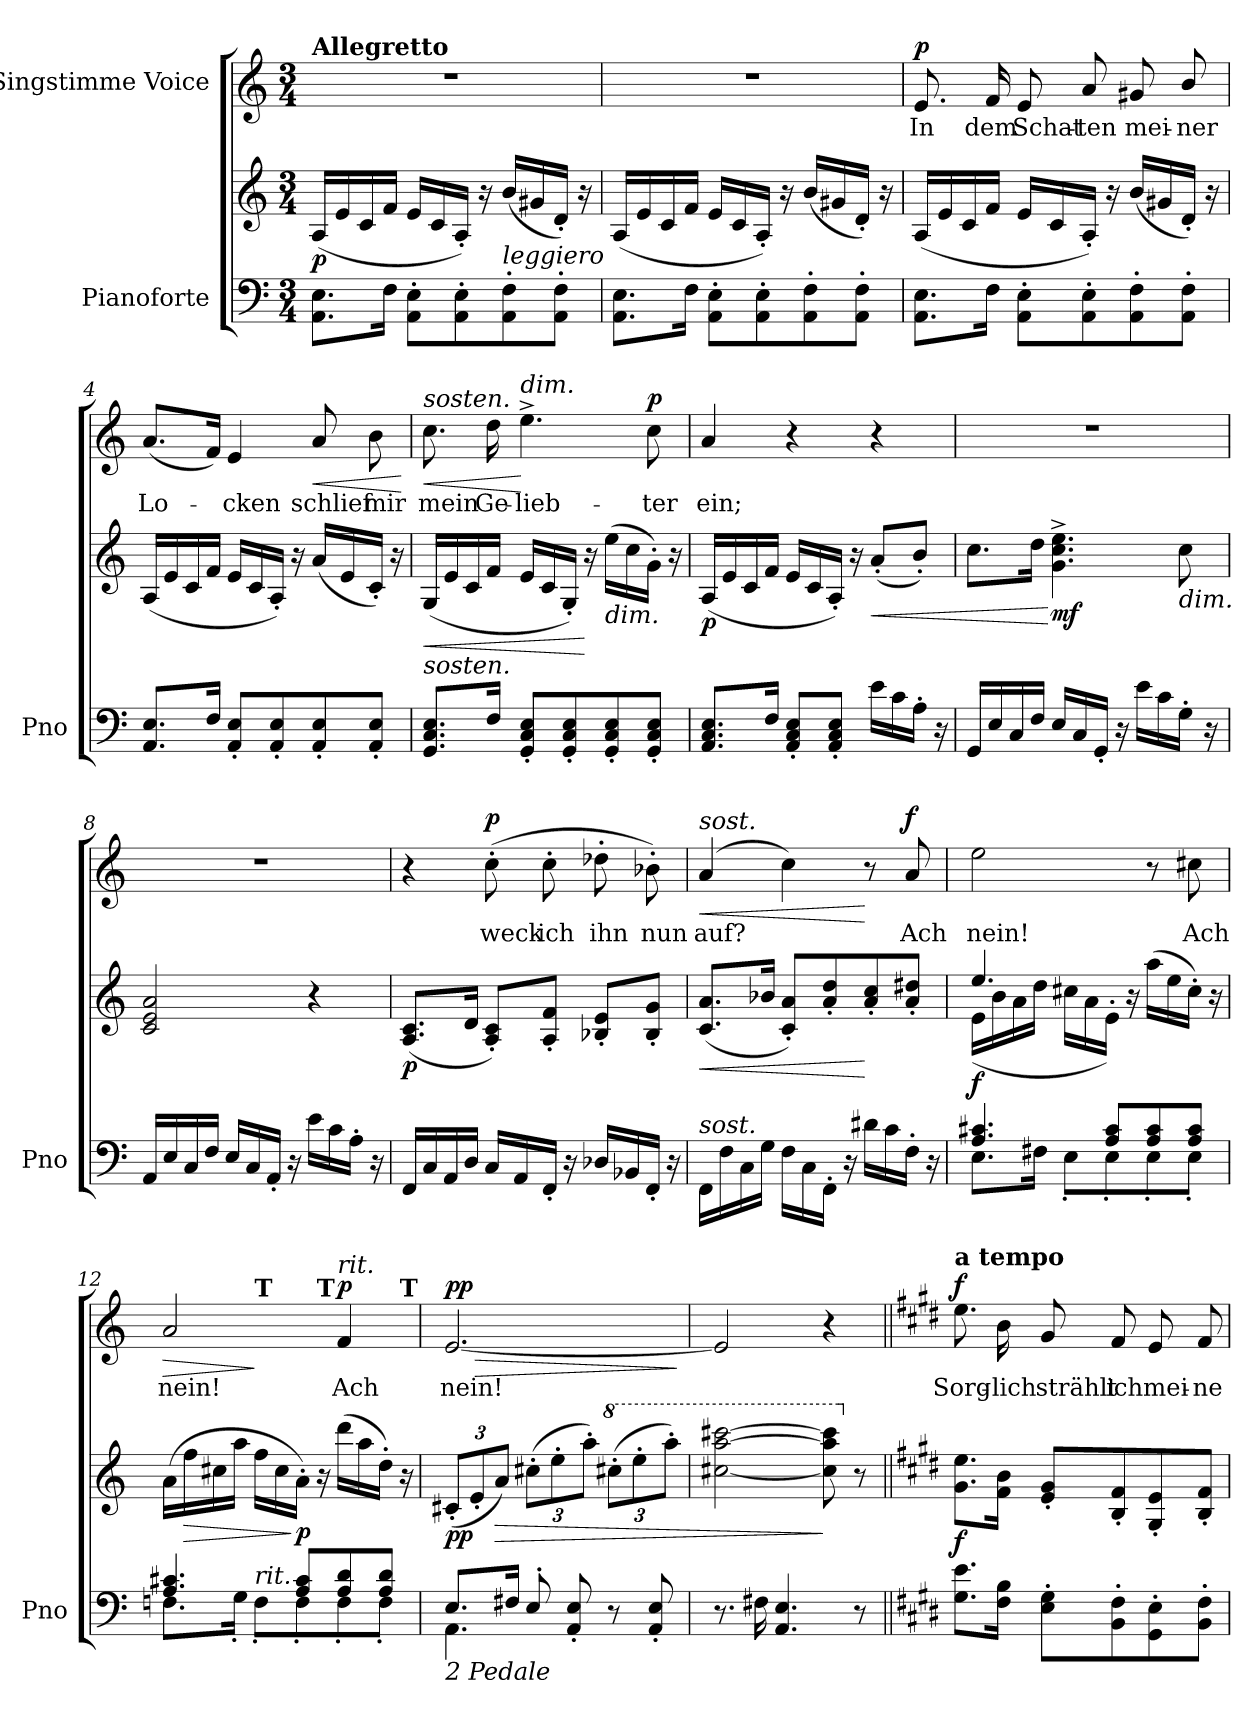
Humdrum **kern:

**kern	**kern	**dynam	**kern	**text	**dynam
*part2	*part2	*part2	*part1	*part1	*part1
*staff3	*staff2	*staff2/3	*staff1	*staff1	*staff1
*I"Pianoforte	*	*	*I"Singstimme Voice	*	*
*I'Pno	*	*	*	*	*
*clefF4	*clefG2	*	*clefG2	*	*
*k[]	*k[]	*	*k[]	*	*
*M3/4	*M3/4	*	*M3/4	*	*
=1	=1	=1	=1	=1	=1
!	!	!	!LO:TX:a:B:t=Allegretto	!	!
!	!	!LO:DY:b	!	!	!
8.AA\ 8.E\L	(<16A/LL	p	2.r	.	.
.	16e/	.	.	.	.
.	16c/	.	.	.	.
16F\Jk	16f/JJ	.	.	.	.
8AA\' 8E\'L	16e/LL	.	.	.	.
.	16c/	.	.	.	.
8AA\' 8E\'	16A'/JJ)	.	.	.	.
.	16r	.	.	.	.
!LO:TX:a:i:t=leggiero	!	!	!	!	!
8AA\' 8F\'	(<16b/LL	.	.	.	.
.	16g#X/	.	.	.	.
8AA\' 8F\'J	16d'/JJ)	.	.	.	.
.	16r	.	.	.	.
=2	=2	=2	=2	=2	=2
8.AA\ 8.E\L	(<16A/LL	.	2.r	.	.
.	16e/	.	.	.	.
.	16c/	.	.	.	.
16F\Jk	16f/JJ	.	.	.	.
8AA\' 8E\'L	16e/LL	.	.	.	.
.	16c/	.	.	.	.
8AA\' 8E\'	16A'/JJ)	.	.	.	.
.	16r	.	.	.	.
8AA\' 8F\'	(<16b/LL	.	.	.	.
.	16g#X/	.	.	.	.
8AA\' 8F\'J	16d'/JJ)	.	.	.	.
.	16r	.	.	.	.
=3	=3	=3	=3	=3	=3
!	!	!	!	!LO:LY:b	!LO:DY:a
8.AA\ 8.E\L	(<16A/LL	.	8.e/	In	p
.	16e/	.	.	.	.
.	16c/	.	.	.	.
!	!	!	!	!LO:LY:b	!
16F\Jk	16f/JJ	.	16f/	dem	.
!	!	!	!	!LO:LY:b	!
8AA\' 8E\'L	16e/LL	.	8e/	Schat-	.
.	16c/	.	.	.	.
!	!	!	!	!LO:LY:b	!
8AA\' 8E\'	16A'/JJ)	.	8a/	-ten	.
.	16r	.	.	.	.
!	!	!	!	!LO:LY:b	!
8AA\' 8F\'	(<16b/LL	.	8g#X/	mei-	.
.	16g#X/	.	.	.	.
!	!	!	!	!LO:LY:b	!
8AA\' 8F\'J	16d'/JJ)	.	8b/	-ner	.
.	16r	.	.	.	.
!!LO:LB:g=z
=4	=4	=4	=4	=4	=4
!	!	!	!	!LO:LY:b	!
8.AA/ 8.E/L	(<16A/LL	.	(<8.a/L	Lo-	.
.	16e/	.	.	.	.
.	16c/	.	.	.	.
16F/Jk	16f/JJ	.	16f/Jk)	.	.
!	!	!	!	!LO:LY:b	!
8AA/' 8E/'L	16e/LL	.	4e/	-cken	.
.	16c/	.	.	.	.
8AA/' 8E/'	16A'/JJ)	.	.	.	.
.	16r	.	.	.	.
!	!	!	!	!LO:LY:b	!LO:HP:b
8AA/' 8E/'	(<16a/LL	.	8a/	schlief	<
.	16e/	.	.	.	.
!	!	!	!	!LO:LY:b	!
8AA/' 8E/'J	16c'/JJ)	.	8b\	mir	.
.	16r	.	.	.	.
.	.	.	.	.	[
=5	=5	=5	=5	=5	=5
!	!	!	!LO:TX:a:i:t=sosten.	!	!
!	!LO:TX:b:i:t=sosten.	!	!	!	!
!	!	!LO:HP:b	!	!LO:LY:b	!LO:HP:b
8.GG/ 8.C/ 8.E/L	(<16G/LL	<	8.cc\	mein	<
.	16e/	.	.	.	.
.	16c/	.	.	.	.
!	!	!	!	!LO:LY:b	!
16F/Jk	16f/JJ	.	16dd\	Ge-	.
!	!	!	!LO:TX:a:i:t=dim.	!	!
!	!	!	!	!LO:LY:b	!
8GG/' 8C/' 8E/'L	16e/LL	.	4.ee^\	-lieb-	[
.	16c/	.	.	.	.
8GG/' 8C/' 8E/'	16G'/JJ)	.	.	.	.
.	16r	[	.	.	.
!	!LO:TX:b:i:t=dim.	!	!	!	!
8GG/' 8C/' 8E/'	(>16ee\LL	.	.	.	.
.	16cc\	.	.	.	.
!	!	!	!	!LO:LY:b	!LO:DY:a
8GG/' 8C/' 8E/'J	16g'\JJ)	.	8cc\	-ter	p
.	16r	.	.	.	.
=6	=6	=6	=6	=6	=6
!	!	!LO:DY:b	!	!LO:LY:b	!
8.AA/ 8.C/ 8.E/L	(<16A/LL	p	4a/	ein;	.
.	16e/	.	.	.	.
.	16c/	.	.	.	.
16F/Jk	16f/JJ	.	.	.	.
8AA/' 8C/' 8E/'L	16e/LL	.	4r	.	.
.	16c/	.	.	.	.
8AA/' 8C/' 8E/'J	16A'/JJ)	.	.	.	.
.	16r	.	.	.	.
!	!	!LO:HP:b	!	!	!
16e\LL	(<8a'/L	<	4r	.	.
16c\	.	.	.	.	.
16A'\JJ	8b'/J)	.	.	.	.
16r	.	.	.	.	.
=7	=7	=7	=7	=7	=7
16GG/LL	8.cc\L	.	2.r	.	.
16E/	.	.	.	.	.
16C/	.	.	.	.	.
16F/JJ	16dd\Jk	.	.	.	.
!	!	!LO:DY:n=1:b	!	!	!
16E/LL	4.g\^ 4.cc\^ 4.ee\^	[ mf	.	.	.
16C/	.	.	.	.	.
16GG'/JJ	.	.	.	.	.
16r	.	.	.	.	.
16e\LL	.	.	.	.	.
16c\	.	.	.	.	.
!	!LO:TX:b:i:t=dim.	!	!	!	!
16G'\JJ	8cc\	.	.	.	.
16r	.	.	.	.	.
!!LO:LB:g=z
=8	=8	=8	=8	=8	=8
16AA/LL	2c/ 2e/ 2a/	.	2.r	.	.
16E/	.	.	.	.	.
16C/	.	.	.	.	.
16F/JJ	.	.	.	.	.
16E/LL	.	.	.	.	.
16C/	.	.	.	.	.
16AA'/JJ	.	.	.	.	.
16r	.	.	.	.	.
16e\LL	4r	.	.	.	.
16c\	.	.	.	.	.
16A'\JJ	.	.	.	.	.
16r	.	.	.	.	.
=9	=9	=9	=9	=9	=9
!	!	!LO:DY:b	!	!	!
16FF/LL	(<8.A/ 8.c/L	p	4r	.	.
16C/	.	.	.	.	.
16AA/	.	.	.	.	.
16D/JJ	16d/Jk	.	.	.	.
!	!	!	!	!LO:LY:b	!LO:DY:a
16C/LL	8A/' 8c/'L)	.	(>8cc'\	weck	p
16AA/	.	.	.	.	.
!	!	!	!	!LO:LY:b	!
16FF'/JJ	8A/' 8f/'J	.	8cc'\	ich	.
16r	.	.	.	.	.
!	!	!	!	!LO:LY:b	!
16D-X/LL	8B-X/' 8e/'L	.	8dd-X'\	ihn	.
16BB-X/	.	.	.	.	.
!	!	!	!	!LO:LY:b	!
16FF'/JJ	8B-/' 8g/'J	.	8b-X'\)	nun	.
16r	.	.	.	.	.
=10	=10	=10	=10	=10	=10
!	!	!	!LO:TX:a:i:t=sost.	!	!
!LO:TX:a:i:t=sost.	!	!	!	!	!
!	!	!LO:HP:b	!	!LO:LY:b	!LO:HP:b
16FF\LL	(<8.c/ 8.a/L	<	(>4a/	auf?	<
16F\	.	.	.	.	.
16C\	.	.	.	.	.
16G\JJ	16b-X/Jk	.	.	.	.
16F\LL	8c/' 8a/'L)	.	4cc\)	.	.
16C\	.	.	.	.	.
16FF'\JJ	8a/' 8dd/'	.	.	.	.
16r	.	.	.	.	.
16d#X\LL	8a/' 8cc/'	[	8r	.	[
16c\	.	.	.	.	.
!	!	!	!	!LO:LY:b	!LO:DY:a
16F'\JJ	8a/' 8dd#X/'J	.	8a/	Ach	f
16r	.	.	.	.	.
=11	=11	=11	=11	=11	=11
*^	*^	*	*	*	*
!	!	!	!	!LO:DY:b	!	!LO:LY:b	!
4.A/ 4.c#X/	8.E\L	4.ee/	(>16e\LL	f	2ee\	nein!	.
.	.	.	16b\	.	.	.	.
.	.	.	16a\	.	.	.	.
.	16F#X\Jk	.	16dd\JJ	.	.	.	.
.	8E'\L	.	16cc#X\LL	.	.	.	.
.	.	.	16a\	.	.	.	.
8A/ 8c#/L	8E'\	16ryy	16e'\JJ)	.	.	.	.
.	.	16r	16ryy	.	.	.	.
8A/ 8c#/	8E'\	(>16aa\LL	8.ryy	.	8r	.	.
.	.	16ee\	.	.	.	.	.
!	!	!	!	!	!	!LO:LY:b	!
8A/ 8c#/J	8E'\J	16cc#'\JJ)	.	.	8cc#X\	Ach	.
.	.	16r	16ryy	.	.	.	.
!!LO:LB:g=z
=12	=12	=12	=12	=12	=12	=12	=12
!	!	!	!	!	!	!LO:LY:b	!LO:HP:b
*	*	*	*	*	*^	*	*
*	*	*v	*v	*	*	*^	*	*
4.A/ 4.c#X/	8.Fn\L	(>16a\LL	.	2a/	4reyy	4..ryy	nein!	>
!	!	!	!LO:HP:b	!	!	!	!	!
.	.	16ff\	>	.	.	.	.	.
.	.	16cc#X\	.	.	.	.	.	.
.	16G'\Jk	16aa\JJ	.	.	.	.	.	.
!	!	!	!	!	!LO:TX:a:B:t=T	!	!	!
!	!LO:TX:a:i:t=rit.	!	!	!	!	!	!	!
.	8F'\L	16ff\LL	.	.	4reyy	.	.	]
.	.	16cc#\	.	.	.	.	.	.
!	!	!	!LO:DY:n=1:b	!	!	!	!	!
8A/ 8c#/L	8F'\	16a'\JJ)	] p	.	.	.	.	.
!	!	!	!	!	!	!LO:TX:a:B:t=T	!	!
.	.	16r	.	.	.	4ryy	.	.
!	!	!	!	!LO:TX:a:i:t=rit.	!	!	!	!
!	!	!	!	!	!	!	!LO:LY:b	!LO:DY:a
8A/ 8d/	8F'\	(>16ddd\LL	.	4f/	4reyy	.	Ach	p
.	.	16aa\	.	.	.	.	.	.
8A/ 8d/J	8F'\J	16dd'\JJ)	.	.	.	.	.	.
!	!	!	!	!	!	!LO:TX:a:B:t=T	!	!
.	.	16r	.	.	.	16ryy	.	.
*	*	*	*	*v	*v	*v	*	*
=13	=13	=13	=13	=13	=13	=13
*	*	*Xbrackettup	*	*	*	*
*	*	*	*	*^	*	*
*	*	*	*	*	*^	*	*
!LO:TX:b:i:t=2 Pedale	!	!	!	!	!	!	!	!
!	!	!	!LO:DY:b	!	!	!	!LO:LY:b	!LO:HP:b
!	!	!	!	!	!	!	!	!LO:DY:n=1:a
*	*	*	*	*v	*v	*v	*	*
8.E/L	4.AA\	(<12c#X'/L	pp	[2.e/	nein!	> pp
.	.	12e'/	.	.	.	.
!	!	!	!LO:HP:b	!	!	!
.	.	12a/J)	>	.	.	.
16F#X/Jk	.	.	.	.	.	.
8E'/	.	(>12cc#X'\L	.	.	.	.
.	.	12ee'\	.	.	.	.
8AA/' 8E/'	8ryy	.	.	.	.	.
.	.	12aa'\J)	.	.	.	.
*	*	*8va	*	*	*	*
8r	8ryy	(>12ccc#X'\L	.	.	.	.
.	.	12eee'\	.	.	.	.
8AA/' 8E/'	8ryy	.	.	.	.	.
.	.	12aaa'\J)	.	.	.	.
*v	*v	*	*	*	*	*
.	.	.	.	.	]
=14	=14	=14	=14	=14	=14
8.r	[2ccc#X\ [2aaa\ [2cccc#X\	.	2e/]	.	.
16F#X\	.	.	.	.	.
4.AA/ 4.E/	.	.	.	.	.
.	8ccc#\] 8aaa\] 8cccc#\]	]	4r	.	.
*	*X8va	*	*	*	*
8r	8r	.	.	.	.
!!LO:PB:g=z
=15||	=15||	=15||	=15||	=15||	=15||
*k[f#c#g#d#]	*k[f#c#g#d#]	*	*k[f#c#g#d#]	*	*
!	!	!	!LO:TX:a:B:t=a tempo	!	!
!	!	!LO:DY:b	!	!LO:LY:b	!LO:DY:a
8.G#\ 8.e\L	8.g#\ 8.ee\L	f	8.ee\	Sorg-	f
!	!	!	!	!LO:LY:b	!
16F#\ 16B\Jk	16f#\ 16b\Jk	.	16b\	-lich	.
!	!	!	!	!LO:LY:b	!
8E\' 8G#\'L	8e/' 8g#/'L	.	8g#/	strählt	.
!	!	!	!	!LO:LY:b	!
8BB\' 8F#\'	8B/' 8f#/'	.	8f#/	ich	.
!	!	!	!	!LO:LY:b	!
8GG#\' 8E\'	8G#/' 8e/'	.	8e/	mei-	.
!	!	!	!	!LO:LY:b	!
8BB\' 8F#\'J	8B/' 8f#/'J	.	8f#/	-ne	.
=	=	=	=	=	=
*-	*-	*-	*-	*-	*-
